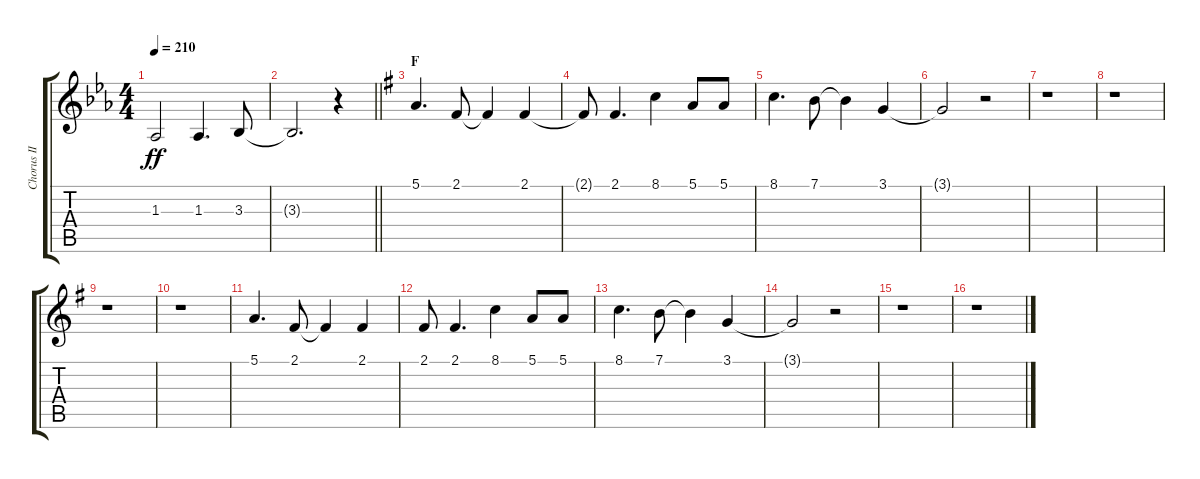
\track ("Chorus II" "Chorus II") {instrument voiceoohs}
\staff {score tabs}
\tuning (E4 B3 G3 D3 A2 E2) {hide}
\ts (4 4)
\tempo 210
\clef g2
\ks eb
1.3.2{dy ff} 1.3.4{d} 3.3.8 |
\barLineRight lightlight
3.3{t}.2{d} r.4 |
\section ("" "F")
\ks g
5.1.4{d} 2.1.8 2.1{t}.4 2.1.4 |
2.1{t}.8 2.1.4{d} 8.1.4 5.1.8 5.1.8 |
8.1.4{d} 7.1.8 7.1{t}.4 3.1.4 |
3.1{t}.2 r.2 |
r.1 |
r.1 |
r.1 |
r.1 |
5.1.4{d} 2.1.8 2.1{t}.4 2.1.4 |
2.1.8 2.1.4{d} 8.1.4 5.1.8 5.1.8 |
8.1.4{d} 7.1.8 7.1{t}.4 3.1.4 |
3.1{t}.2 r.2 |
r.1 |
r.1
